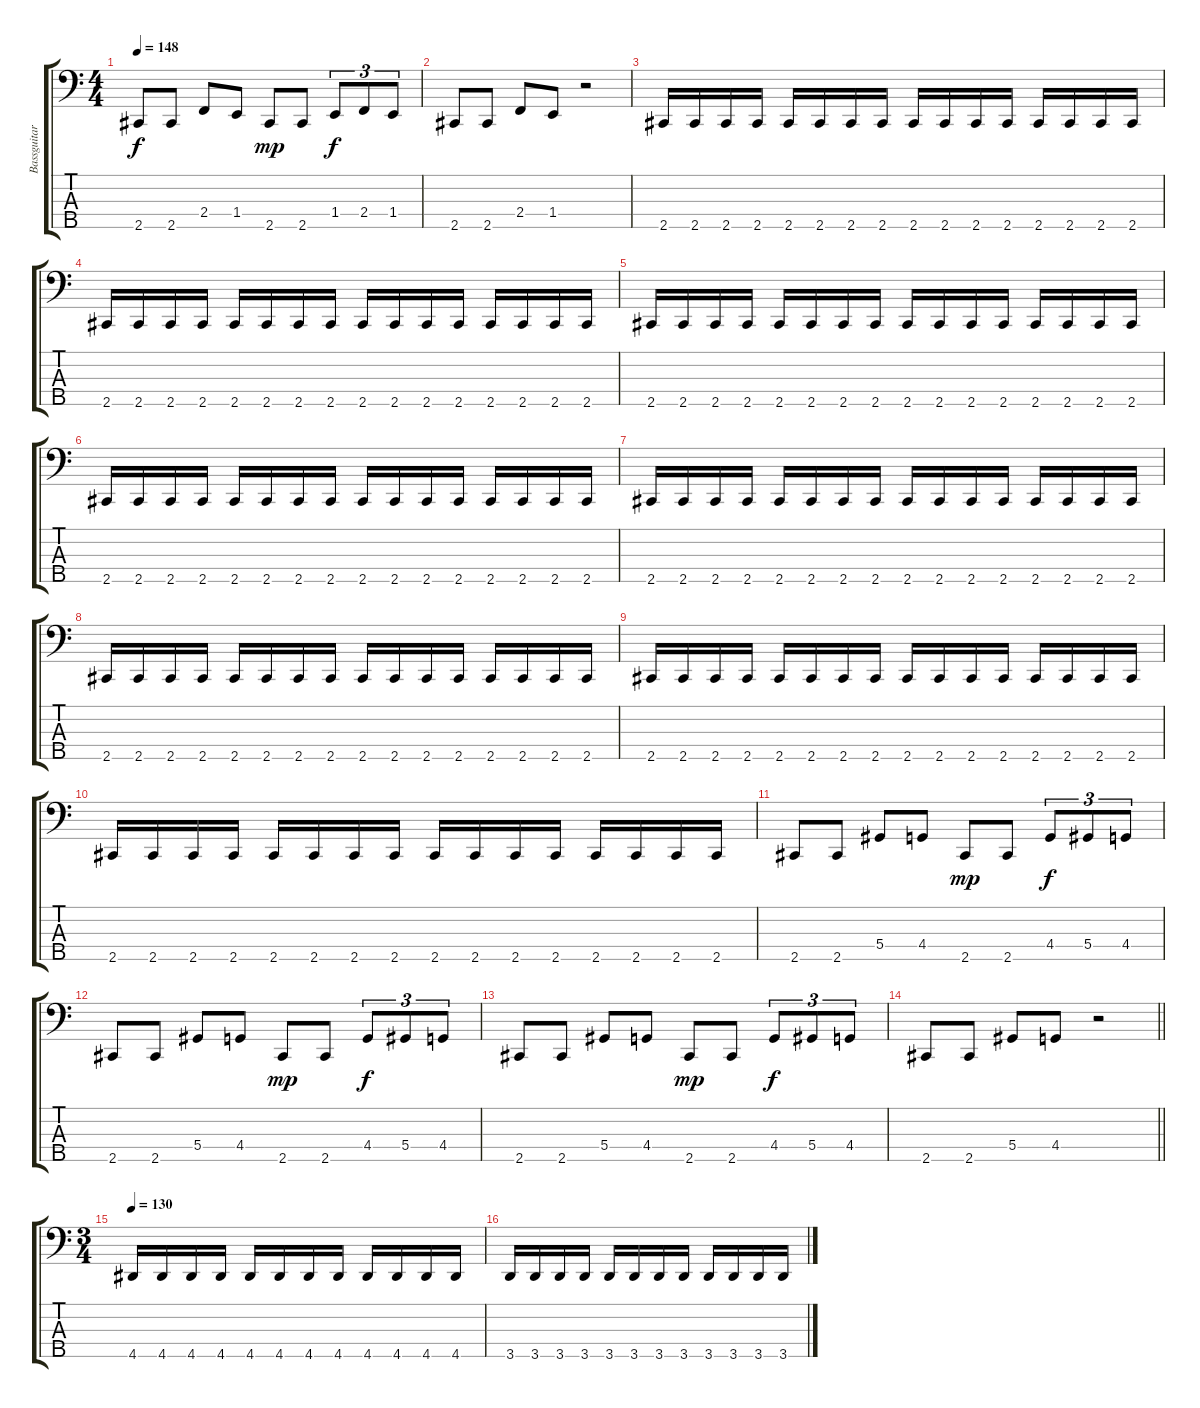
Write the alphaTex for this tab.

\track ("Bassguitar" "Bassguitar") {instrument electricbassfinger}
\staff {score tabs}
\tuning (Gb2 Db2 Ab1 Eb1 B0) {hide}
\ts (4 4)
\tempo 148
\clef f4
\ks c
2.5.8{dy f} 2.5.8 2.4.8 1.4.8 2.5.8{dy mp} 2.5.8 1.4.8{tu (3 2) dy f} 2.4.8{tu (3 2)} 1.4.8{tu (3 2)} |
2.5.8 2.5.8 2.4.8 1.4.8 r.2 |
2.5.16 2.5.16 2.5.16 2.5.16 2.5.16 2.5.16 2.5.16 2.5.16 2.5.16 2.5.16 2.5.16 2.5.16 2.5.16 2.5.16 2.5.16 2.5.16 |
2.5.16 2.5.16 2.5.16 2.5.16 2.5.16 2.5.16 2.5.16 2.5.16 2.5.16 2.5.16 2.5.16 2.5.16 2.5.16 2.5.16 2.5.16 2.5.16 |
2.5.16 2.5.16 2.5.16 2.5.16 2.5.16 2.5.16 2.5.16 2.5.16 2.5.16 2.5.16 2.5.16 2.5.16 2.5.16 2.5.16 2.5.16 2.5.16 |
2.5.16 2.5.16 2.5.16 2.5.16 2.5.16 2.5.16 2.5.16 2.5.16 2.5.16 2.5.16 2.5.16 2.5.16 2.5.16 2.5.16 2.5.16 2.5.16 |
2.5.16 2.5.16 2.5.16 2.5.16 2.5.16 2.5.16 2.5.16 2.5.16 2.5.16 2.5.16 2.5.16 2.5.16 2.5.16 2.5.16 2.5.16 2.5.16 |
2.5.16 2.5.16 2.5.16 2.5.16 2.5.16 2.5.16 2.5.16 2.5.16 2.5.16 2.5.16 2.5.16 2.5.16 2.5.16 2.5.16 2.5.16 2.5.16 |
2.5.16 2.5.16 2.5.16 2.5.16 2.5.16 2.5.16 2.5.16 2.5.16 2.5.16 2.5.16 2.5.16 2.5.16 2.5.16 2.5.16 2.5.16 2.5.16 |
2.5.16 2.5.16 2.5.16 2.5.16 2.5.16 2.5.16 2.5.16 2.5.16 2.5.16 2.5.16 2.5.16 2.5.16 2.5.16 2.5.16 2.5.16 2.5.16 |
2.5.8 2.5.8 5.4.8 4.4.8 2.5.8{dy mp} 2.5.8 4.4.8{tu (3 2) dy f} 5.4.8{tu (3 2)} 4.4.8{tu (3 2)} |
2.5.8 2.5.8 5.4.8 4.4.8 2.5.8{dy mp} 2.5.8 4.4.8{tu (3 2) dy f} 5.4.8{tu (3 2)} 4.4.8{tu (3 2)} |
2.5.8 2.5.8 5.4.8 4.4.8 2.5.8{dy mp} 2.5.8 4.4.8{tu (3 2) dy f} 5.4.8{tu (3 2)} 4.4.8{tu (3 2)} |
\barLineRight lightlight
2.5.8 2.5.8 5.4.8 4.4.8 r.2 |
\ts (3 4)
\tempo 130
4.5.16 4.5.16 4.5.16 4.5.16 4.5.16 4.5.16 4.5.16 4.5.16 4.5.16 4.5.16 4.5.16 4.5.16 |
3.5.16 3.5.16 3.5.16 3.5.16 3.5.16 3.5.16 3.5.16 3.5.16 3.5.16 3.5.16 3.5.16 3.5.16
